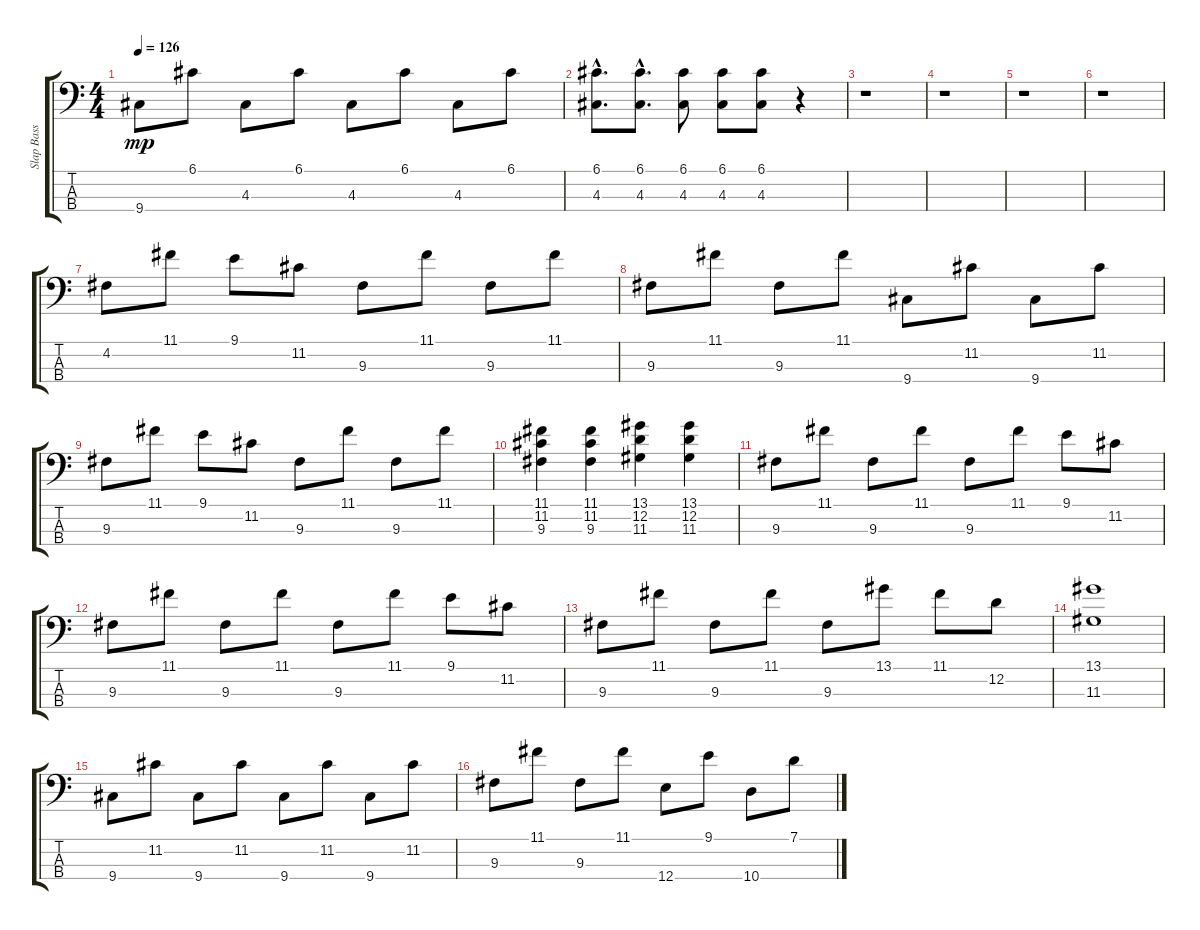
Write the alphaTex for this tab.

\track ("Slap Bass 2" "Slap Bass ") {instrument slapbass1}
\staff {score tabs}
\tuning (G2 D2 A1 E1) {hide}
\ts (4 4)
\tempo 126
\clef f4
\ks c
9.4.8{dy mp} 6.1.8 4.3.8 6.1.8 4.3.8 6.1.8 4.3.8 6.1.8 |
(6.1{hac} 4.3{hac}).8{d} (6.1{hac} 4.3{hac}).8{d} (6.1 4.3).8 (6.1 4.3).8 (6.1 4.3).8 r.4 |
r.1 |
r.1 |
r.1 |
r.1 |
4.2.8 11.1.8 9.1.8 11.2.8 9.3.8 11.1.8 9.3.8 11.1.8 |
9.3.8 11.1.8 9.3.8 11.1.8 9.4.8 11.2.8 9.4.8 11.2.8 |
9.3.8 11.1.8 9.1.8 11.2.8 9.3.8 11.1.8 9.3.8 11.1.8 |
(11.1 11.2 9.3).4 (11.1 11.2 9.3).4 (13.1 12.2 11.3).4 (13.1 12.2 11.3).4 |
9.3.8 11.1.8 9.3.8 11.1.8 9.3.8 11.1.8 9.1.8 11.2.8 |
9.3.8 11.1.8 9.3.8 11.1.8 9.3.8 11.1.8 9.1.8 11.2.8 |
9.3.8 11.1.8 9.3.8 11.1.8 9.3.8 13.1.8 11.1.8 12.2.8 |
(13.1 11.3).1 |
9.4.8 11.2.8 9.4.8 11.2.8 9.4.8 11.2.8 9.4.8 11.2.8 |
9.3.8 11.1.8 9.3.8 11.1.8 12.4.8 9.1.8 10.4.8 7.1.8
